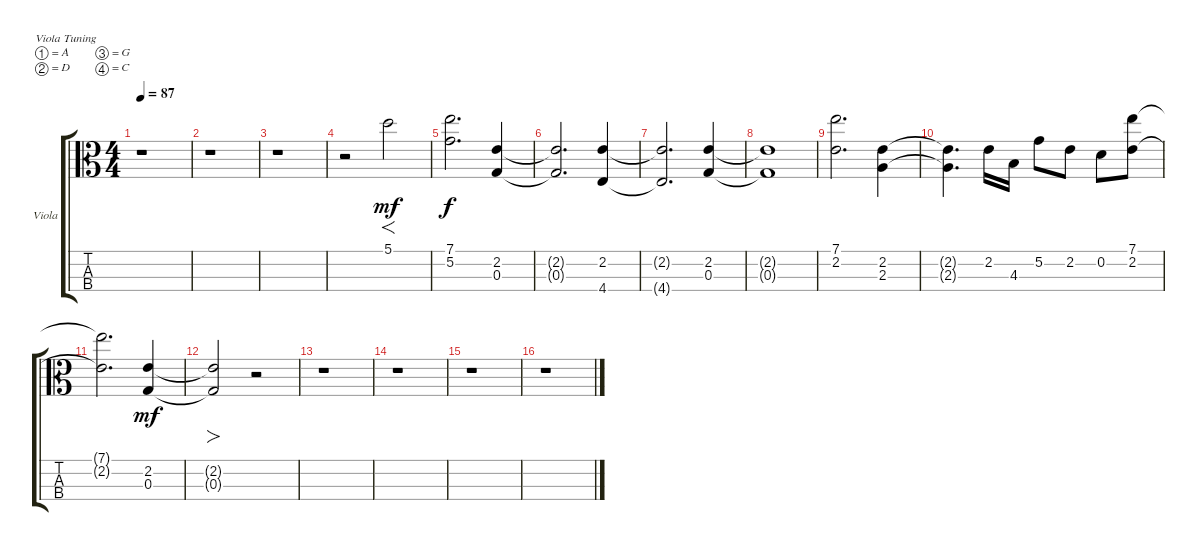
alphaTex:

\bracketExtendMode groupsimilarinstruments
\firstSystemTrackNameOrientation horizontal
\otherSystemsTrackNameOrientation horizontal
\track ("Viola" "Viola") {instrument viola}
\staff {score tabs}
\tuning (A4 D4 G3 C3)
\ts (4 4)
\tempo 87
\clef c3
\scale
0.333333
\ks c
r.1{dy mp} |
\scale
0.333333 r.1 |
\scale
0.333333 r.1 |
\scale
0.333333 r.2 5.1.2{f dy mf} |
\scale
0.333333 (5.2 7.1).2{d dy f} (0.3 2.2).4 |
\scale
0.333333 (0.3{t} 2.2{t}).2{d} (2.2 4.4).4 |
\scale
0.333333 (2.2{t} 4.4{t}).2{d} (0.3 2.2).4 |
\scale
0.333333 (2.2{t} 0.3{t}).1 |
\scale
0.333333 (2.2 7.1).2{d} (2.2 2.3).4 |
\scale
0.333333 (2.2{t} 2.3{t}).4{d} 2.2.16 4.3.16 5.2.8 2.2.8 0.2.8 (7.1 2.2).8 |
\scale
0.333333 (7.1{t} 2.2{t}).2{d} (0.3 2.2).4{dy mf} |
\scale
0.333333 (2.2{t} 0.3{t}).2{fo} r.2 |
\scale
0.333333 r.1 |
\scale
0.333333 r.1 |
\scale
0.333333 r.1 |
\scale
0.333333 r.1
